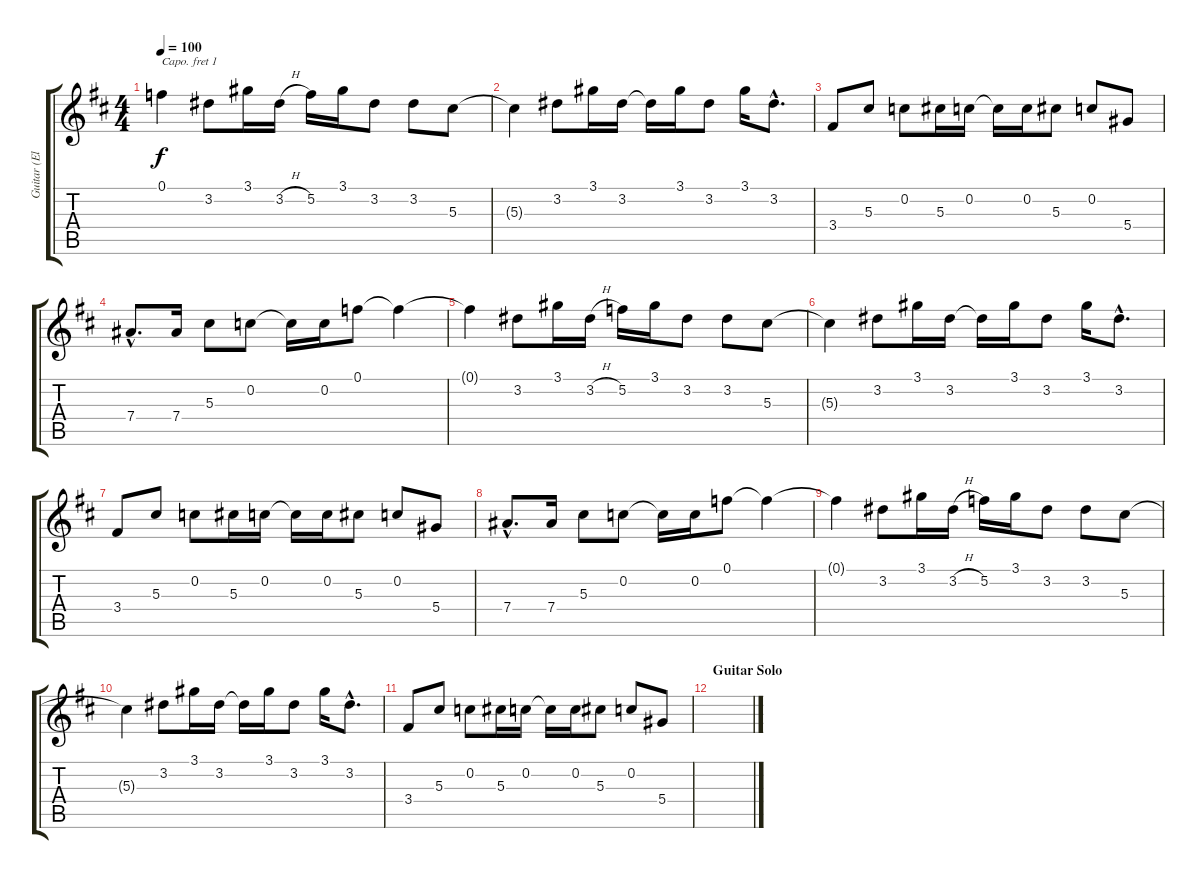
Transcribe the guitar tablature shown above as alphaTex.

\track ("Guitar (Elec/Clean) Capo 1" "Guitar (El") {instrument electricguitarclean}
\staff {score tabs}
\capo 1
\tuning (E4 B3 G3 D3 A2 E2) {hide}
\ts (4 4)
\tempo 100
\clef g2
\ks d
0.1{t}.4{dy f} 3.2.8 3.1.16 3.2{h}.16 5.2.16 3.1.16 3.2.8 3.2.8 5.3.8 |
5.3{t}.4 3.2.8 3.1.16 3.2.16 3.2{t}.16 3.1.16 3.2.8 3.1.16 3.2{hac}.8{d} |
3.4.8 5.3.8 0.2.8 5.3.16 0.2.16 0.2{t}.16 0.2.16 5.3.8 0.2.8 5.4.8 |
7.4{hac}.8{d} 7.4.16 5.3.8 0.2.8 0.2{t}.16 0.2.16 0.1.8 0.1{t}.4 |
0.1{t}.4 3.2.8 3.1.16 3.2{h}.16 5.2.16 3.1.16 3.2.8 3.2.8 5.3.8 |
5.3{t}.4 3.2.8 3.1.16 3.2.16 3.2{t}.16 3.1.16 3.2.8 3.1.16 3.2{hac}.8{d} |
3.4.8 5.3.8 0.2.8 5.3.16 0.2.16 0.2{t}.16 0.2.16 5.3.8 0.2.8 5.4.8 |
7.4{hac}.8{d} 7.4.16 5.3.8 0.2.8 0.2{t}.16 0.2.16 0.1.8 0.1{t}.4 |
0.1{t}.4 3.2.8 3.1.16 3.2{h}.16 5.2.16 3.1.16 3.2.8 3.2.8 5.3.8 |
5.3{t}.4 3.2.8 3.1.16 3.2.16 3.2{t}.16 3.1.16 3.2.8 3.1.16 3.2{hac}.8{d} |
3.4.8 5.3.8 0.2.8 5.3.16 0.2.16 0.2{t}.16 0.2.16 5.3.8 0.2.8 5.4.8 |
\section ("" "Guitar Solo")
